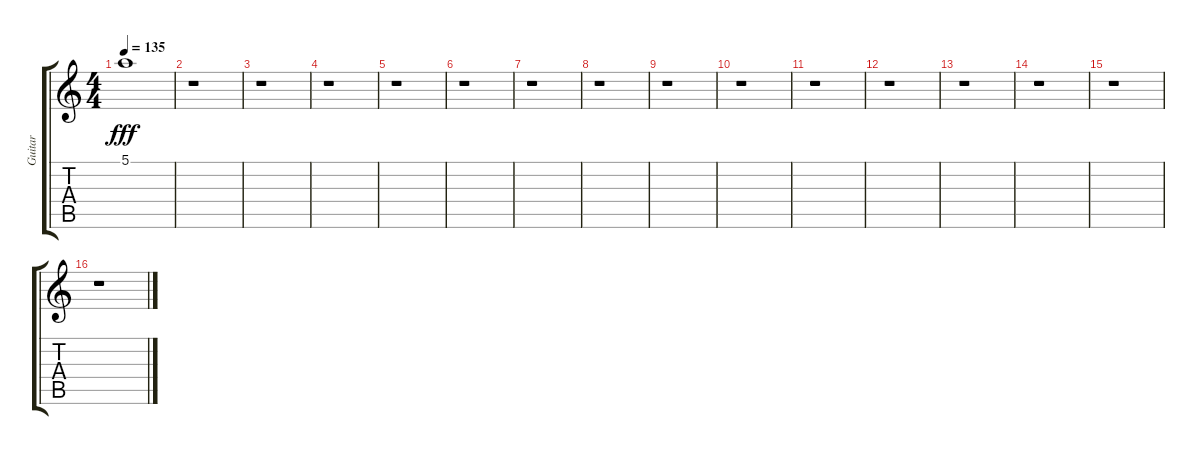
\track ("Guitar" "Guitar") {instrument overdrivenguitar}
\staff {score tabs}
\tuning (E4 B3 G3 D3 A2 E2) {hide}
\ts (4 4)
\tempo 135
\clef g2
\ks c
5.1.1{dy fff} |
r.1 |
r.1 |
r.1 |
r.1 |
r.1 |
r.1 |
r.1 |
r.1 |
r.1 |
r.1 |
r.1 |
r.1 |
r.1 |
r.1 |
r.1
